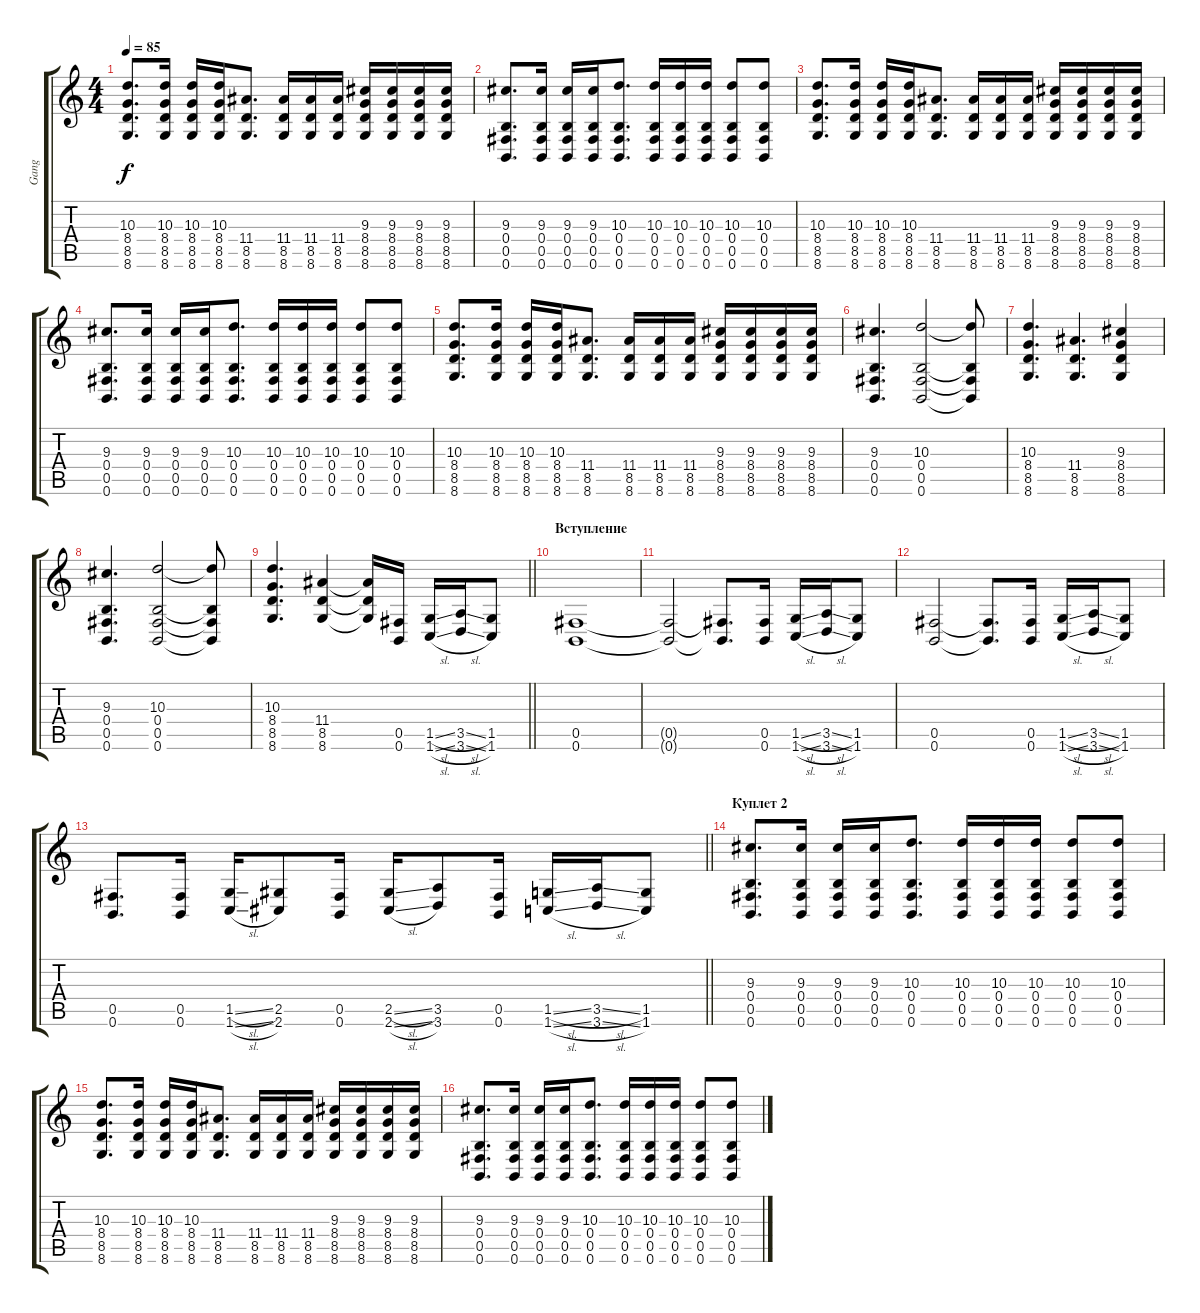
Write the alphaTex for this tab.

\track ("Gang" "Gang") {instrument distortionguitar}
\staff {score tabs}
\tuning (Db4 Ab3 E3 B2 Gb2 B1) {hide}
\ts (4 4)
\tempo 85
\clef g2
\ks c
(10.3 8.4 8.5 8.6).8{d dy f} (10.3 8.4 8.5 8.6).16 (10.3 8.4 8.5 8.6).16 (10.3 8.4 8.5 8.6).16 (11.4 8.5 8.6).8{d} (11.4 8.5 8.6).16 (11.4 8.5 8.6).16 (11.4 8.5 8.6).16 (9.3 8.4 8.5 8.6).16 (9.3 8.4 8.5 8.6).16 (9.3 8.4 8.5 8.6).16 (9.3 8.4 8.5 8.6).16 |
(9.3 0.4 0.5 0.6).8{d} (9.3 0.4 0.5 0.6).16 (9.3 0.4 0.5 0.6).16 (9.3 0.4 0.5 0.6).16 (10.3 0.4 0.5 0.6).8{d} (10.3 0.4 0.5 0.6).16 (10.3 0.4 0.5 0.6).16 (10.3 0.4 0.5 0.6).16 (10.3 0.4 0.5 0.6).8 (10.3 0.4 0.5 0.6).8 |
(10.3 8.4 8.5 8.6).8{d} (10.3 8.4 8.5 8.6).16 (10.3 8.4 8.5 8.6).16 (10.3 8.4 8.5 8.6).16 (11.4 8.5 8.6).8{d} (11.4 8.5 8.6).16 (11.4 8.5 8.6).16 (11.4 8.5 8.6).16 (9.3 8.4 8.5 8.6).16 (9.3 8.4 8.5 8.6).16 (9.3 8.4 8.5 8.6).16 (9.3 8.4 8.5 8.6).16 |
(9.3 0.4 0.5 0.6).8{d} (9.3 0.4 0.5 0.6).16 (9.3 0.4 0.5 0.6).16 (9.3 0.4 0.5 0.6).16 (10.3 0.4 0.5 0.6).8{d} (10.3 0.4 0.5 0.6).16 (10.3 0.4 0.5 0.6).16 (10.3 0.4 0.5 0.6).16 (10.3 0.4 0.5 0.6).8 (10.3 0.4 0.5 0.6).8 |
(10.3 8.4 8.5 8.6).8{d} (10.3 8.4 8.5 8.6).16 (10.3 8.4 8.5 8.6).16 (10.3 8.4 8.5 8.6).16 (11.4 8.5 8.6).8{d} (11.4 8.5 8.6).16 (11.4 8.5 8.6).16 (11.4 8.5 8.6).16 (9.3 8.4 8.5 8.6).16 (9.3 8.4 8.5 8.6).16 (9.3 8.4 8.5 8.6).16 (9.3 8.4 8.5 8.6).16 |
(9.3 0.4 0.5 0.6).4{d} (10.3 0.4 0.5 0.6).2 (10.3{t} 0.4{t} 0.5{t} 0.6{t}).8 |
(10.3 8.4 8.5 8.6).4{d} (11.4 8.5 8.6).4{d} (9.3 8.4 8.5 8.6).4 |
(9.3 0.4 0.5 0.6).4{d} (10.3 0.4 0.5 0.6).2 (10.3{t} 0.4{t} 0.5{t} 0.6{t}).8 |
\barLineRight lightlight
(10.3 8.4 8.5 8.6).4{d} (11.4 8.5 8.6).4 (11.4{t} 8.5{t} 8.6{t}).16 (0.5 0.6).16{volume 16 instrument distortionguitar} (1.5{sl} 1.6{sl}).16 (3.5{sl} 3.6{sl}).16 (1.5 1.6).8 |
\section ("" "Вступление")
(0.5 0.6).1 |
(0.5{t} 0.6{t}).2 (0.5{t} 0.6{t}).8{d} (0.5 0.6).16 (1.5{sl} 1.6{sl}).16 (3.5{sl} 3.6{sl}).16 (1.5 1.6).8 |
(0.5 0.6).2 (0.5{t} 0.6{t}).8{d} (0.5 0.6).16 (1.5{sl} 1.6{sl}).16 (3.5{sl} 3.6{sl}).16 (1.5 1.6).8 |
\barLineRight lightlight
(0.5 0.6).8{d} (0.5 0.6).16 (1.5{sl} 1.6{sl}).16 (2.5 2.6).8 (0.5 0.6).16 (2.5{sl} 2.6{sl}).16 (3.5 3.6).8 (0.5 0.6).16 (1.5{sl} 1.6{sl}).16 (3.5{sl} 3.6{sl}).16 (1.5 1.6).8 |
\section ("" "Куплет 2")
(9.3 0.4 0.5 0.6).8{d volume 13 instrument electricguitarclean} (9.3 0.4 0.5 0.6).16 (9.3 0.4 0.5 0.6).16 (9.3 0.4 0.5 0.6).16 (10.3 0.4 0.5 0.6).8{d} (10.3 0.4 0.5 0.6).16 (10.3 0.4 0.5 0.6).16 (10.3 0.4 0.5 0.6).16 (10.3 0.4 0.5 0.6).8 (10.3 0.4 0.5 0.6).8 |
(10.3 8.4 8.5 8.6).8{d} (10.3 8.4 8.5 8.6).16 (10.3 8.4 8.5 8.6).16 (10.3 8.4 8.5 8.6).16 (11.4 8.5 8.6).8{d} (11.4 8.5 8.6).16 (11.4 8.5 8.6).16 (11.4 8.5 8.6).16 (9.3 8.4 8.5 8.6).16 (9.3 8.4 8.5 8.6).16 (9.3 8.4 8.5 8.6).16 (9.3 8.4 8.5 8.6).16 |
(9.3 0.4 0.5 0.6).8{d} (9.3 0.4 0.5 0.6).16 (9.3 0.4 0.5 0.6).16 (9.3 0.4 0.5 0.6).16 (10.3 0.4 0.5 0.6).8{d} (10.3 0.4 0.5 0.6).16 (10.3 0.4 0.5 0.6).16 (10.3 0.4 0.5 0.6).16 (10.3 0.4 0.5 0.6).8 (10.3 0.4 0.5 0.6).8
